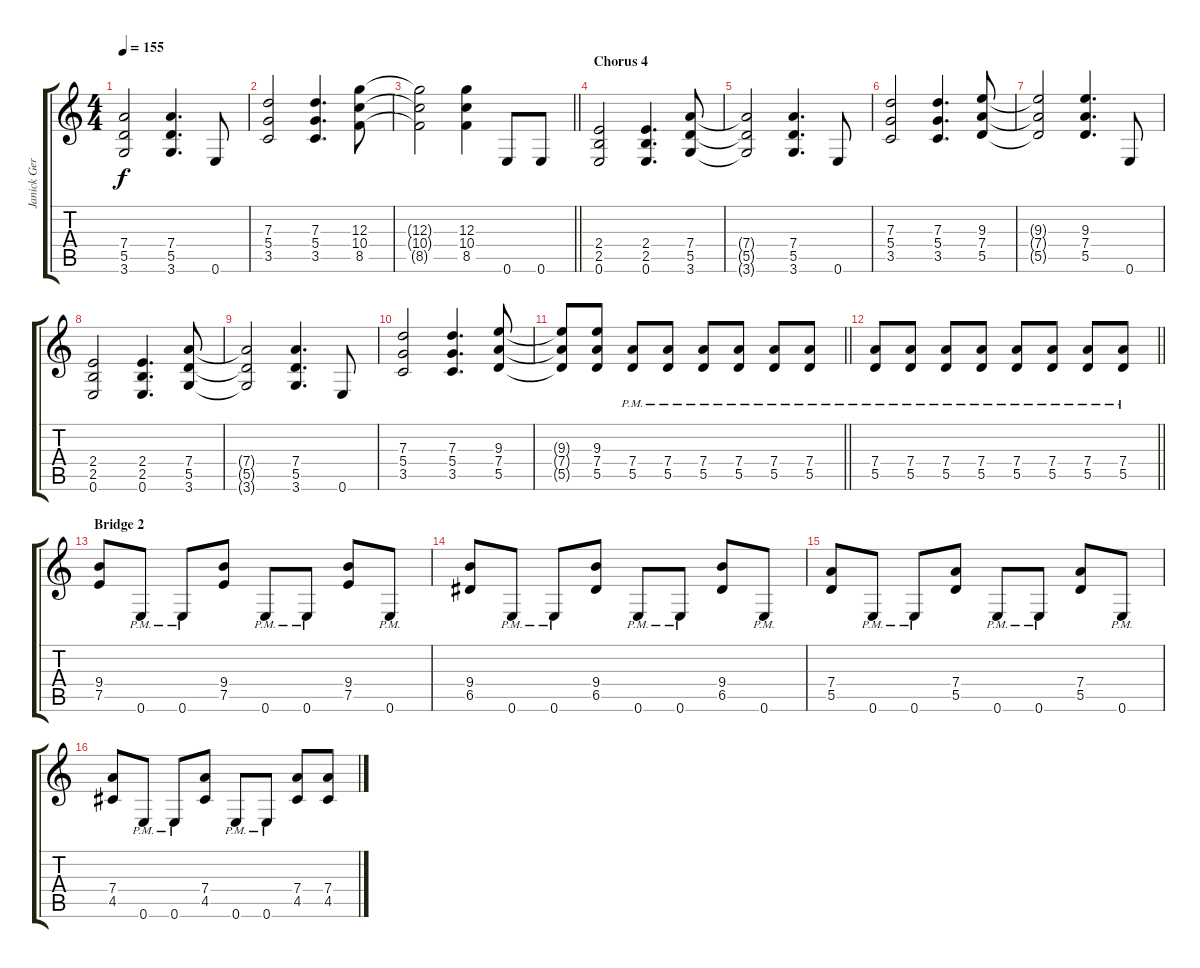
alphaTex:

\track ("Janick Gers" "Janick Ger") {instrument overdrivenguitar}
\staff {score tabs}
\tuning (E4 B3 G3 D3 A2 E2) {hide}
\ts (4 4)
\tempo 155
\clef g2
\ks c
(7.4{t} 5.5{t} 3.6{t}).2{dy f} (7.4 5.5 3.6).4{d} 0.6.8 |
(7.3 5.4 3.5).2 (7.3 5.4 3.5).4{d} (12.3 10.4 8.5).8 |
\barLineRight lightlight
(12.3{t} 10.4{t} 8.5{t}).2 (12.3 10.4 8.5).4 0.6.8 0.6.8 |
\section ("" "Chorus 4")
(2.4 2.5 0.6).2 (2.4 2.5 0.6).4{d} (7.4 5.5 3.6).8 |
(7.4{t} 5.5{t} 3.6{t}).2 (7.4 5.5 3.6).4{d} 0.6.8 |
(7.3 5.4 3.5).2 (7.3 5.4 3.5).4{d} (9.3 7.4 5.5).8 |
(9.3{t} 7.4{t} 5.5{t}).2 (9.3 7.4 5.5).4{d} 0.6.8 |
(2.4 2.5 0.6).2 (2.4 2.5 0.6).4{d} (7.4 5.5 3.6).8 |
(7.4{t} 5.5{t} 3.6{t}).2 (7.4 5.5 3.6).4{d} 0.6.8 |
(7.3 5.4 3.5).2 (7.3 5.4 3.5).4{d} (9.3 7.4 5.5).8 |
\barLineRight lightlight
(9.3{t} 7.4{t} 5.5{t}).8 (9.3 7.4 5.5).8 (7.4{pm} 5.5{pm}).8 (7.4{pm} 5.5{pm}).8 (7.4{pm} 5.5{pm}).8 (7.4{pm} 5.5{pm}).8 (7.4{pm} 5.5{pm}).8 (7.4{pm} 5.5{pm}).8 |
\barLineRight lightlight
(7.4{pm} 5.5{pm}).8 (7.4{pm} 5.5{pm}).8 (7.4{pm} 5.5{pm}).8 (7.4{pm} 5.5{pm}).8 (7.4{pm} 5.5{pm}).8 (7.4{pm} 5.5{pm}).8 (7.4{pm} 5.5{pm}).8 (7.4{pm} 5.5{pm}).8 |
\section ("" "Bridge 2")
(9.4 7.5).8 0.6{pm}.8 0.6{pm}.8 (9.4 7.5).8 0.6{pm}.8 0.6{pm}.8 (9.4 7.5).8 0.6{pm}.8 |
(9.4 6.5).8 0.6{pm}.8 0.6{pm}.8 (9.4 6.5).8 0.6{pm}.8 0.6{pm}.8 (9.4 6.5).8 0.6{pm}.8 |
(7.4 5.5).8 0.6{pm}.8 0.6{pm}.8 (7.4 5.5).8 0.6{pm}.8 0.6{pm}.8 (7.4 5.5).8 0.6{pm}.8 |
(7.4 4.5).8 0.6{pm}.8 0.6{pm}.8 (7.4 4.5).8 0.6{pm}.8 0.6{pm}.8 (7.4 4.5).8 (7.4 4.5).8
